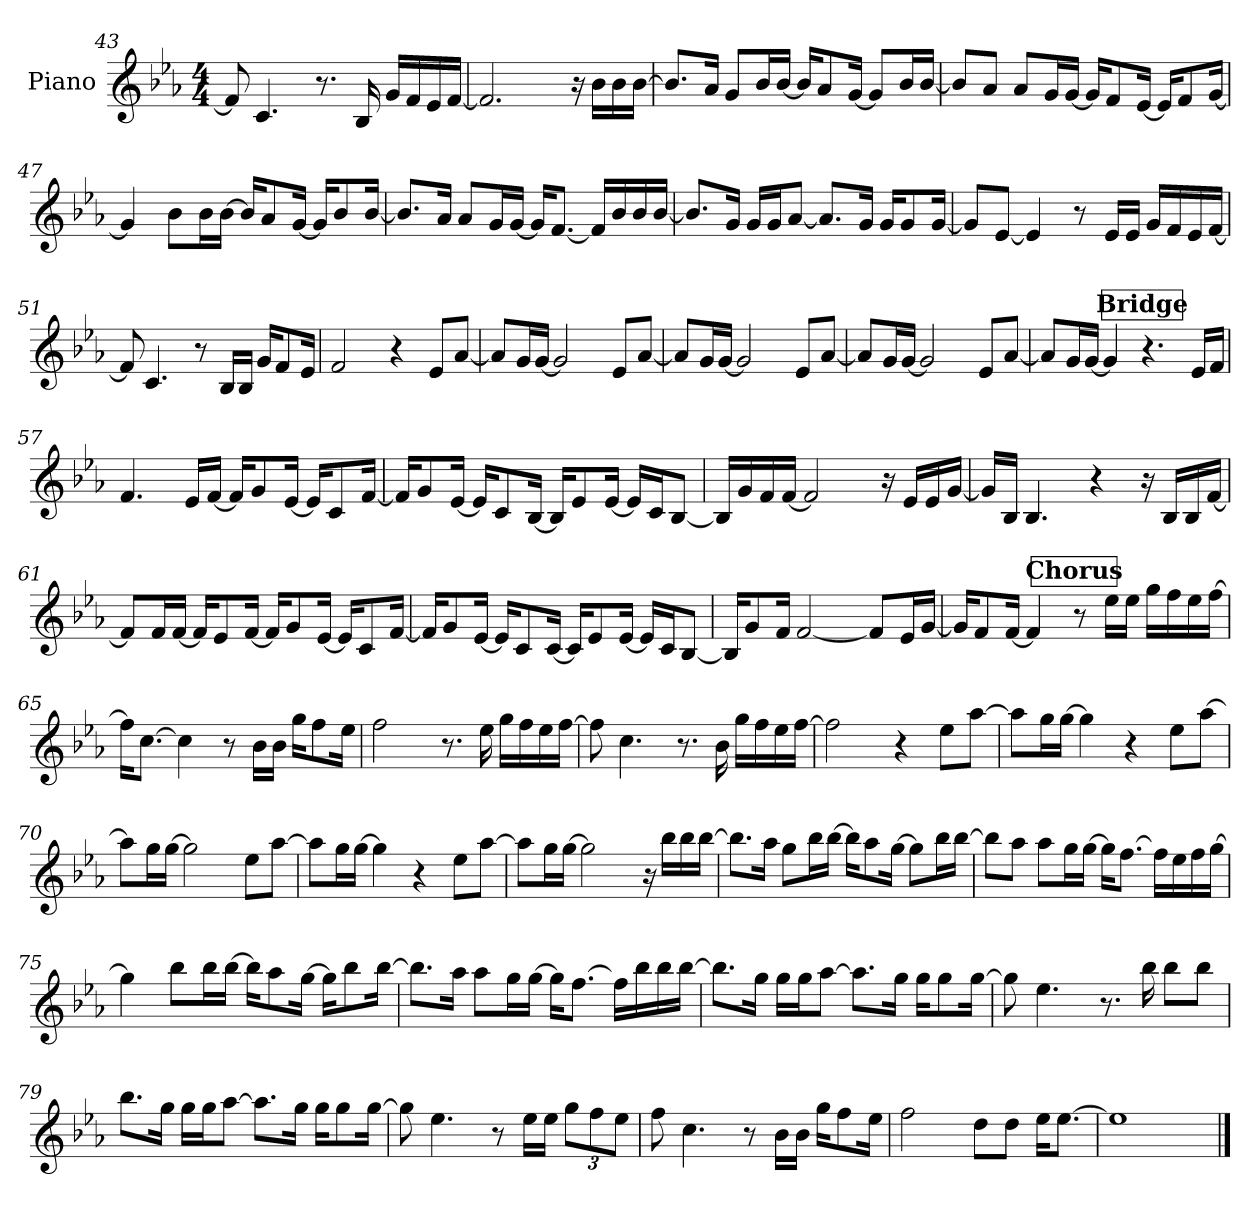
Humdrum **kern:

**kern
*part1
*staff1
*I"Piano
*I'Pno.
*clefG2
*k[b-e-a-]
*M4/4
=43
8f/]
4.c/
8.r
16B-/
16g/LL
16f/
16e-/
[16f/JJ
=44
2.f/]
16r
16b-\LL
16b-\
[16b-\JJ
!!LO:PB:g=z
=45
8.b-/L]
16a-/Jk
8g/L
16b-/L
[16b-/JJ
16b-/KL]
8a-/
[16g/Jk
8g/L]
16b-/L
[16b-/JJ
=46
8b-/L]
8a-/J
8a-/L
16g/L
[16g/JJ
16g/KL]
8f/
[16e-/Jk
16e-/KL]
8f/
[16g/Jk
=47
4g/]
8b-\L
16b-\L
[16b-\JJ
16b-/KL]
8a-/
[16g/Jk
16g/KL]
8b-/
[16b-/Jk
=48
8.b-/L]
16a-/Jk
8a-/L
16g/L
[16g/JJ
16g/KL]
[8.f/J
16f/LL]
16b-/
16b-/
[16b-/JJ
!!LO:LB:g=z
=49
8.b-/L]
16g/Jk
16g/LL
16g/J
[8a-/J
8.a-/L]
16g/Jk
16g/KL
8g/
[16g/Jk
=50
8g/L]
[8e-/J
4e-/]
8r
16e-/LL
16e-/JJ
16g/LL
16f/
16e-/
[16f/JJ
=51
8f/]
4.c/
8r
16B-/LL
16B-/JJ
16g/KL
8f/
16e-/Jk
=52
2f/
4r
8e-/L
[8a-/J
!!LO:LB:g=z
=53
8a-/L]
16g/L
[16g/JJ
2g/]
8e-/L
[8a-/J
=54
8a-/L]
16g/L
[16g/JJ
2g/]
8e-/L
[8a-/J
=55
8a-/L]
16g/L
[16g/JJ
2g/]
8e-/L
[8a-/J
!!LO:REH:place=s1:a:B:fs=12:t=Bridge:qo=2
=56
8a-/L]
16g/L
[16g/JJ
4g/]
4.r
16e-/LL
16f/JJ
=57
4.f/
16e-/LL
[16f/JJ
16f/KL]
8g/
[16e-/Jk
16e-/KL]
8c/
[16f/Jk
!!LO:LB:g=z
=58
16f/KL]
8g/
[16e-/Jk
16e-/KL]
8c/
[16B-/Jk
16B-/KL]
8e-/
[16e-/Jk
16e-/LL]
16c/J
[8B-/J
=59
16B-/LL]
16g/
16f/
[16f/JJ
2f/]
16r
16e-/LL
16e-/
[16g/JJ
=60
16g/LL]
16B-/JJ
4.B-/
4r
16r
16B-/LL
16B-/
[16f/JJ
=61
8f/L]
16f/L
[16f/JJ
16f/KL]
8e-/
[16f/Jk
16f/KL]
8g/
[16e-/Jk
16e-/KL]
8c/
[16f/Jk
!!LO:LB:g=z
=62
16f/KL]
8g/
[16e-/Jk
16e-/KL]
8c/
[16c/Jk
16c/KL]
8e-/
[16e-/Jk
16e-/LL]
16c/J
[8B-/J
=63
16B-/KL]
8g/
16f/Jk
[2f/
8f/L]
16e-/L
[16g/JJ
!!LO:REH:place=s1:a:B:fs=12:t=Chorus:qo=2
=64
16g/KL]
8f/
[16f/Jk
4f/]
8r
16ee-\LL
16ee-\JJ
16gg\LL
16ff\
16ee-\
[16ff\JJ
=65
16ff\KL]
[8.cc\J
4cc\]
8r
16b-\LL
16b-\JJ
16gg\KL
8ff\
16ee-\Jk
!!LO:LB:g=z
=66
2ff\
8.r
16ee-\
16gg\LL
16ff\
16ee-\
[16ff\JJ
=67
8ff\]
4.cc\
8.r
16b-\
16gg\LL
16ff\
16ee-\
[16ff\JJ
=68
2ff\]
4r
8ee-\L
[8aa-\J
=69
8aa-\L]
16gg\L
[16gg\JJ
4gg\]
4r
8ee-\L
[8aa-\J
=70
8aa-\L]
16gg\L
[16gg\JJ
2gg\]
8ee-\L
[8aa-\J
!!LO:LB:g=z
=71
8aa-\L]
16gg\L
[16gg\JJ
4gg\]
4r
8ee-\L
[8aa-\J
=72
8aa-\L]
16gg\L
[16gg\JJ
2gg\]
16r
16bb-\LL
16bb-\
[16bb-\JJ
=73
8.bb-\L]
16aa-\Jk
8gg\L
16bb-\L
[16bb-\JJ
16bb-\KL]
8aa-\
[16gg\Jk
8gg\L]
16bb-\L
[16bb-\JJ
=74
8bb-\L]
8aa-\J
8aa-\L
16gg\L
[16gg\JJ
16gg\KL]
[8.ff\J
16ff\LL]
16ee-\
16ff\
[16gg\JJ
!!LO:LB:g=z
=75
4gg\]
8bb-\L
16bb-\L
[16bb-\JJ
16bb-\KL]
8aa-\
[16gg\Jk
16gg\KL]
8bb-\
[16bb-\Jk
=76
8.bb-\L]
16aa-\Jk
8aa-\L
16gg\L
[16gg\JJ
16gg\KL]
[8.ff\J
16ff\LL]
16bb-\
16bb-\
[16bb-\JJ
=77
8.bb-\L]
16gg\Jk
16gg\LL
16gg\J
[8aa-\J
8.aa-\L]
16gg\Jk
16gg\KL
8gg\
[16gg\Jk
!!LO:LB:g=z
=78
8gg\]
4.ee-\
8.r
16bb-\
8bb-\L
8bb-\J
=79
8.bb-\L
16gg\Jk
16gg\LL
16gg\J
[8aa-\J
8.aa-\L]
16gg\Jk
16gg\KL
8gg\
[16gg\Jk
=80
8gg\]
4.ee-\
8r
16ee-\LL
16ee-\JJ
*Xbrackettup
12gg\L
12ff\
12ee-\J
=81
8ff\
4.cc\
8r
16b-\LL
16b-\JJ
16gg\KL
8ff\
16ee-\Jk
!!LO:LB:g=z
=82
2ff\
8dd\L
8dd\J
16ee-\KL
[8.ee-\J
=83
1ee-]
==
*-
